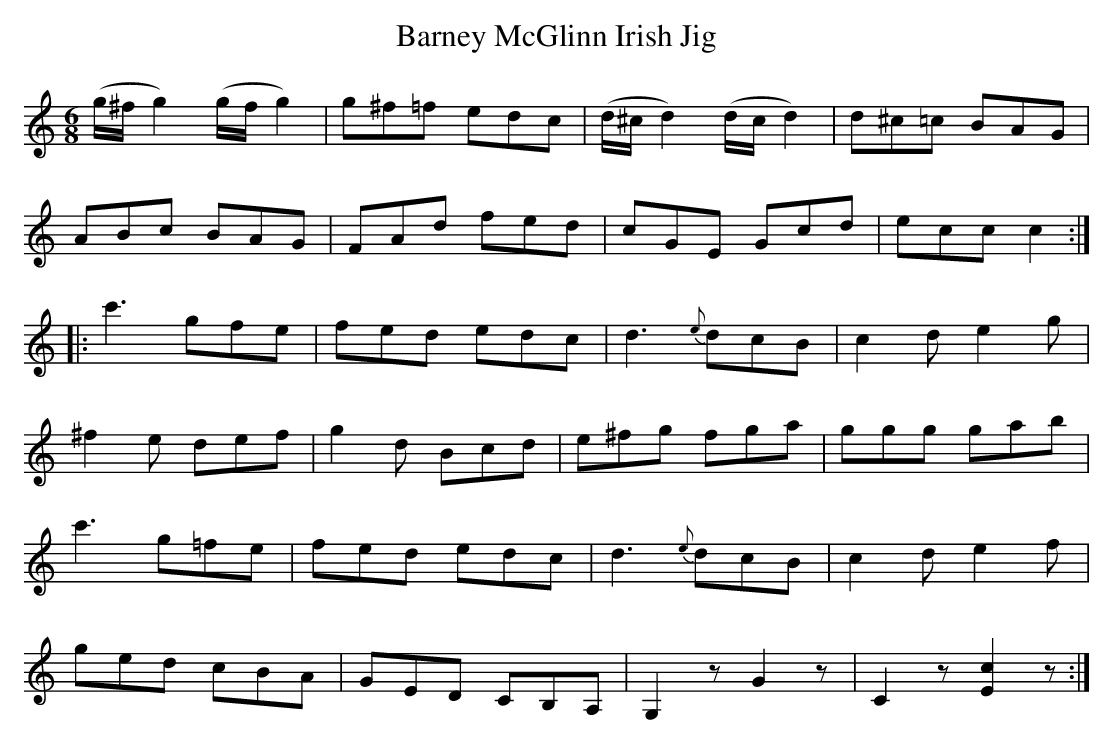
X:1
T:Barney McGlinn Irish Jig
M:6/8
L:1/8
K:C
(g/^f/g2) (g/f/g2)|g^f=f edc|(d/^c/d2) (d/c/d2)|d^c=c BAG|
ABc BAG|FAd fed|cGE Gcd|ecc c2:|
|:c'3 gfe|fed edc|d3 {e}dcB|c2d e2g|
^f2 e def|g2d Bcd|e^fg fga|ggg gab|
c'3 g=fe|fed edc|d3 {e}dcB|c2d e2f|
ged cBA|GED CB,A,|G,2z G2z|C2z [E2c2]z:|
